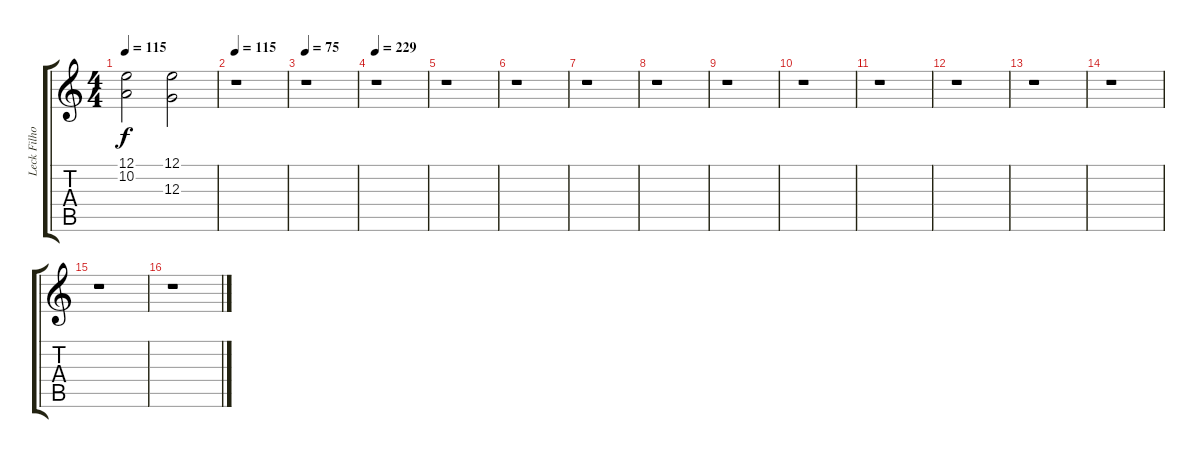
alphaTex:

\track ("Leck Filho" "Leck Filho") {instrument rockorgan}
\staff {score tabs}
\tuning (E4 B3 G3 D3 A2 E2) {hide}
\ts (4 4)
\tempo 115
\clef g2
\ks c
(12.1 10.2).2{dy f} (12.1 12.3).2 |
\tempo 115
r.1 |
\tempo 75
r.1 |
\tempo 229
r.1 |
r.1 |
r.1 |
r.1 |
r.1 |
r.1 |
r.1 |
r.1 |
r.1 |
r.1 |
r.1 |
r.1 |
r.1
